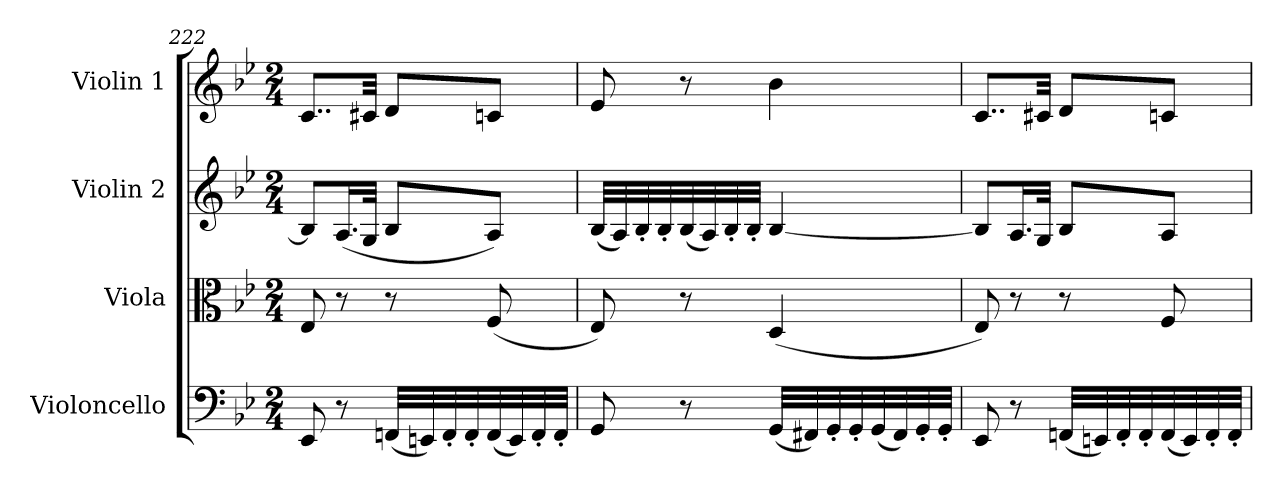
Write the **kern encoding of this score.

**kern	**kern	**kern	**kern
*part4	*part3	*part2	*part1
*staff4	*staff3	*staff2	*staff1
*I"Violoncello	*I"Viola	*I"Violin 2	*I"Violin 1
*I'Vc	*I'Vla	*I'Vln	*I'Vln
!!LO:LB:g=z
*clefF4	*clefC3	*clefG2	*clefG2
*k[b-e-]	*k[b-e-]	*k[b-e-]	*k[b-e-]
*M2/4	*M2/4	*M2/4	*M2/4
=222	=222	=222	=222
8EE-/	8E-/	8B-/L]	8..c/L
8r	8r	(16.A/L	.
.	.	32G/JJk	32c#X/Jkk
(32FFn/LLL	8r	8B-/L	8d/L
32EEn/)	.	.	.
32FF'/	.	.	.
32FF'/	.	.	.
(32FF/	(8F/	8A/J)	8cn/J
32EE/)	.	.	.
32FF'/	.	.	.
32FF'/JJJ	.	.	.
=223	=223	=223	=223
8GG/	8E-/)	(32B-/LLL	8e-/
.	.	32A/)	.
.	.	32B-'/	.
.	.	32B-'/	.
8r	8r	(32B-/	8r
.	.	32A/)	.
.	.	32B-'/	.
.	.	32B-'/JJJ	.
(32GG/LLL	(4D/	[4B-/	4b-\
32FF#X/)	.	.	.
32GG'/	.	.	.
32GG'/	.	.	.
(32GG/	.	.	.
32FF#/)	.	.	.
32GG'/	.	.	.
32GG'/JJJ	.	.	.
=224	=224	=224	=224
8EE-/	8E-/)	8B-/L]	8..c/L
8r	8r	16.A/L	.
.	.	32G/JJk	32c#X/Jkk
(32FFn/LLL	8r	8B-/L	8d/L
32EEn/)	.	.	.
32FF'/	.	.	.
32FF'/	.	.	.
(32FF/	8F/	8A/J	8cn/J
32EE/)	.	.	.
32FF'/	.	.	.
32FF'/JJJ	.	.	.
=	=	=	=
*-	*-	*-	*-
